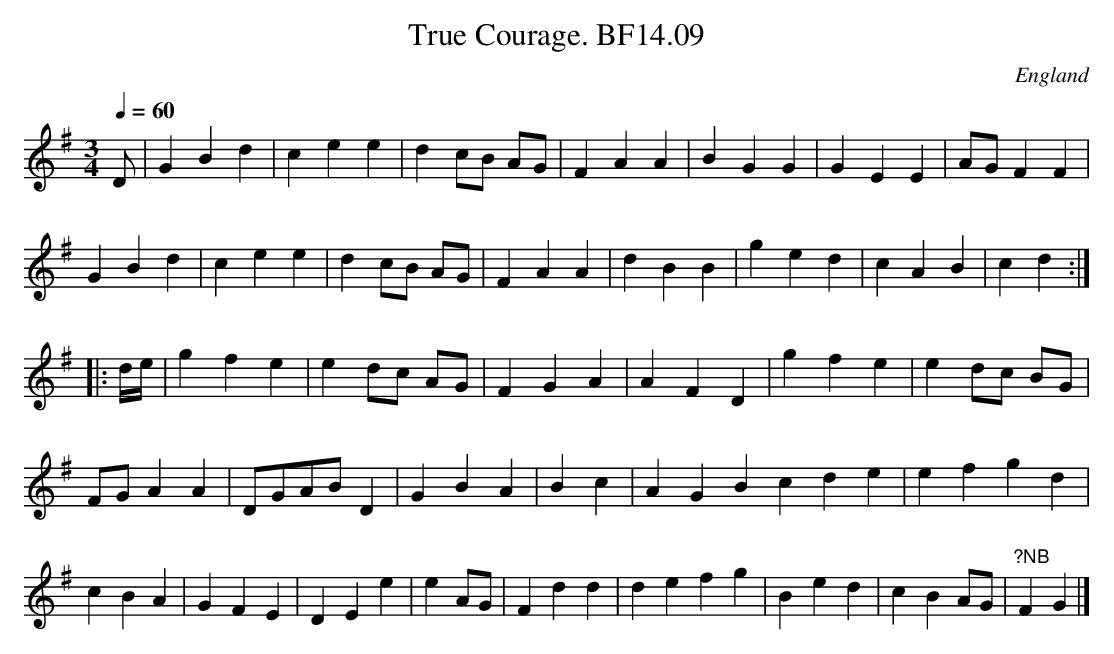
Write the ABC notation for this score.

X:1
T:True Courage. BF14.09
M:3/4
L:1/4
Q:60
O:England
K:G
D/|GBd|cee|dc/B/ A/G/|FAA|BGG|GEE|A/G/FF|!
GBd|cee|dc/B/ A/G/|FAA|dBB|ged|cAB|cd::!
d/4e/4|gfe|ed/c/ A/G/|FGA|AFD|gfe|ed/c/ B/G/|!
F/G/ AA|D/G/A/B/D|GBA|Bc|AG Bc de|efgd|!
cBA|GFE|DEe|eA/G/|Fdd|defg|Bed|cBA/G/|"?NB"FG|]
